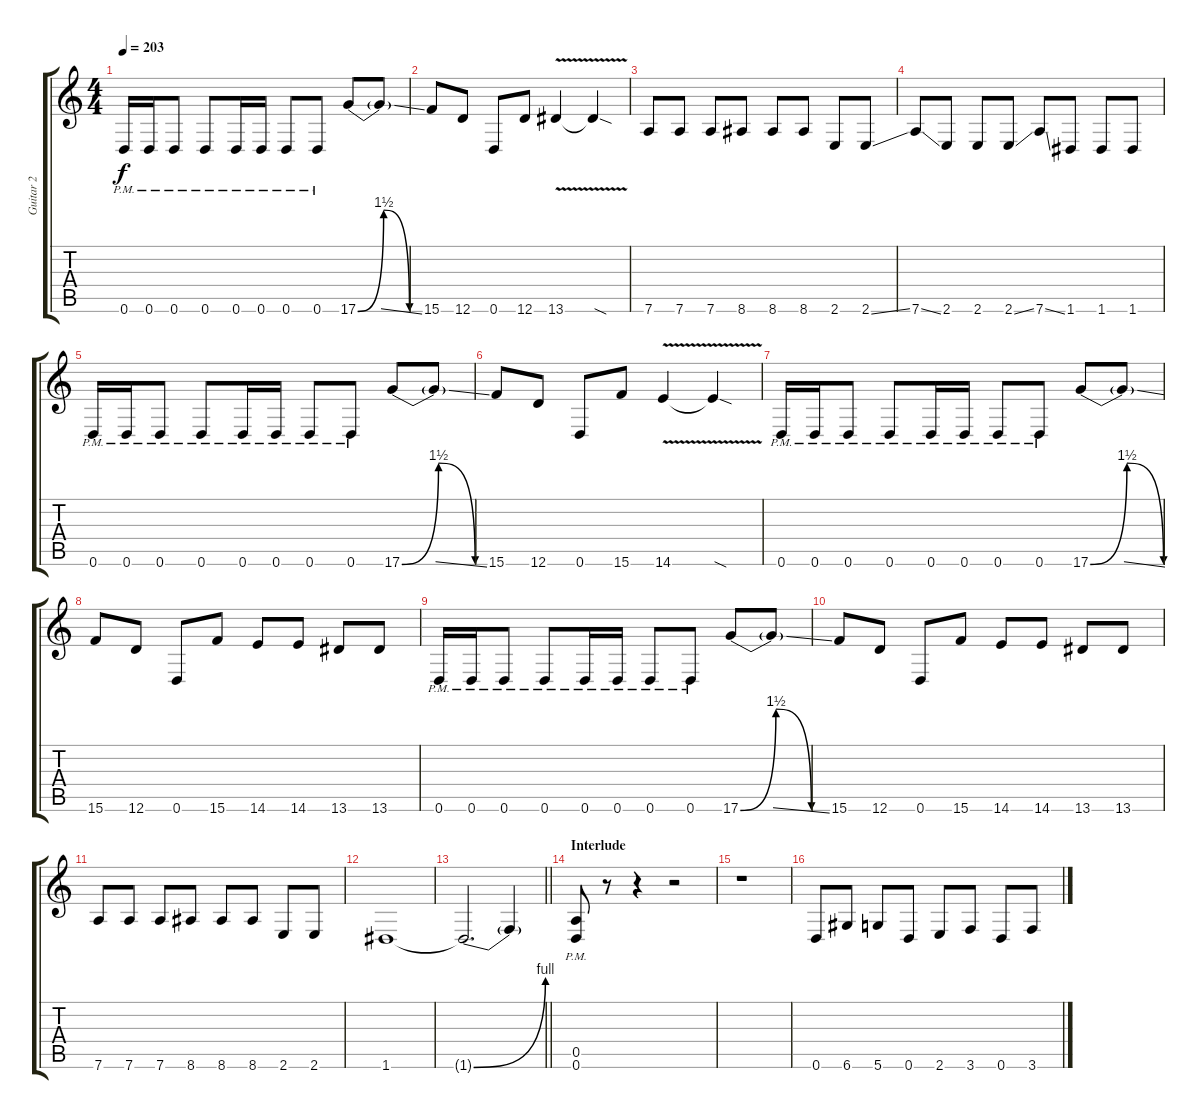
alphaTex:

\track ("Guitar 2" "Guitar 2") {instrument distortionguitar}
\staff {score tabs}
\tuning (E4 B3 G3 D3 A2 D2) {hide}
\ts (4 4)
\tempo 203
\clef g2
\ks c
0.6{pm}.16{dy f} 0.6{pm}.16 0.6{pm}.8 0.6{pm}.8 0.6{pm}.16 0.6{pm}.16 0.6{pm}.8 0.6{pm}.8 17.6{be (bendrelease 0 0 15 6 15 6 60 0)}.8 17.6{ss t}.8 |
15.6.8 12.6.8 0.6.8 12.6.8 13.6{v}.4 13.6{sod t}.4 |
7.6.8 7.6.8 7.6.8 8.6.8 8.6.8 8.6.8 2.6.8 2.6{ss}.8 |
7.6{ss}.8 2.6.8 2.6.8 2.6{ss}.8 7.6{ss}.8 1.6.8 1.6.8 1.6.8 |
0.6{pm}.16 0.6{pm}.16 0.6{pm}.8 0.6{pm}.8 0.6{pm}.16 0.6{pm}.16 0.6{pm}.8 0.6{pm}.8 17.6{be (bendrelease 0 0 15 6 15 6 60 0)}.8 17.6{ss t}.8 |
15.6.8 12.6.8 0.6.8 15.6.8 14.6{v}.4 14.6{sod t}.4 |
0.6{pm}.16 0.6{pm}.16 0.6{pm}.8 0.6{pm}.8 0.6{pm}.16 0.6{pm}.16 0.6{pm}.8 0.6{pm}.8 17.6{be (bendrelease 0 0 15 6 15 6 60 0)}.8 17.6{ss t}.8 |
15.6.8 12.6.8 0.6.8 15.6.8 14.6.8 14.6.8 13.6.8 13.6.8 |
0.6{pm}.16 0.6{pm}.16 0.6{pm}.8 0.6{pm}.8 0.6{pm}.16 0.6{pm}.16 0.6{pm}.8 0.6{pm}.8 17.6{be (bendrelease 0 0 15 6 15 6 60 0)}.8 17.6{ss t}.8 |
15.6.8 12.6.8 0.6.8 15.6.8 14.6.8 14.6.8 13.6.8 13.6.8 |
7.6.8 7.6.8 7.6.8 8.6.8 8.6.8 8.6.8 2.6.8 2.6.8 |
1.6.1 |
\barLineRight lightlight
1.6{be (bend 0 0 60 4) t}.2{d} 1.6{t}.4 |
\section ("" "Interlude")
(0.5{pm} 0.6).8 r.8 r.4 r.2 |
r.1 |
0.6.8 6.6.8 5.6.8 0.6.8 2.6.8 3.6.8 0.6.8 3.6.8
